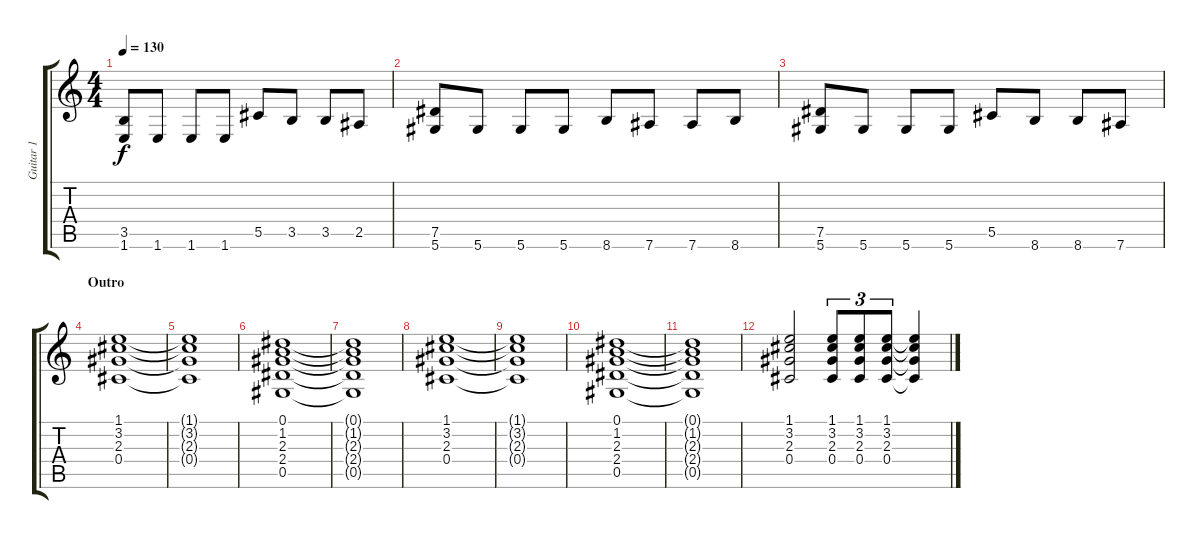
\track ("Guitar 1" "Guitar 1") {instrument distortionguitar}
\staff {score tabs}
\tuning (Eb4 Bb3 Gb3 Db3 Ab2 Eb2) {hide}
\ts (4 4)
\tempo 130
\clef g2
\ks c
(3.5 1.6).8{dy f} 1.6.8 1.6.8 1.6.8 5.5.8 3.5.8 3.5.8 2.5.8 |
(7.5 5.6).8 5.6.8 5.6.8 5.6.8 8.6.8 7.6.8 7.6.8 8.6.8 |
(7.5 5.6).8 5.6.8 5.6.8 5.6.8 5.5.8 8.6.8 8.6.8 7.6.8 |
\section ("" "Outro")
(1.1 3.2 2.3 0.4).1 |
(1.1{t} 3.2{t} 2.3{t} 0.4{t}).1 |
(0.1 1.2 2.3 2.4 0.5).1 |
(0.1{t} 1.2{t} 2.3{t} 2.4{t} 0.5{t}).1 |
(1.1 3.2 2.3 0.4).1 |
(1.1{t} 3.2{t} 2.3{t} 0.4{t}).1 |
(0.1 1.2 2.3 2.4 0.5).1 |
(0.1{t} 1.2{t} 2.3{t} 2.4{t} 0.5{t}).1 |
(1.1 3.2 2.3 0.4).2 (1.1 3.2 2.3 0.4).8{tu (3 2)} (1.1 3.2 2.3 0.4).8{tu (3 2)} (1.1 3.2 2.3 0.4).8{tu (3 2)} (1.1{t} 3.2{t} 2.3{t} 0.4{t}).4
